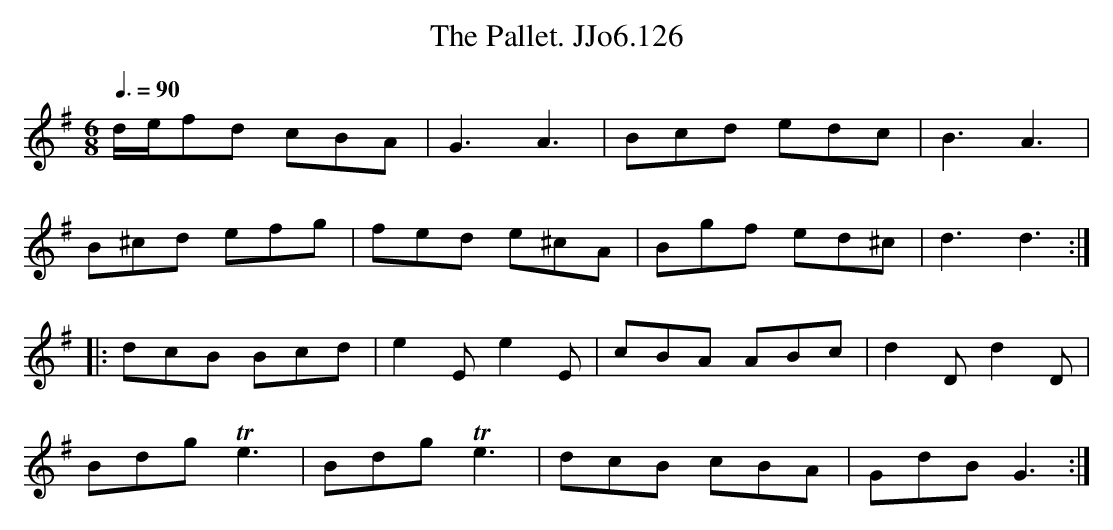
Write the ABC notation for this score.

X:1
T:Pallet. JJo6.126, The
M:6/8
L:1/8
Q:3/8=90
K:G
d/e/fd cBA | G3 A3 | Bcd edc | B3 A3 |
B^cd efg | fed e^cA | Bgf ed^c | d3 d3 :|
|:dcB Bcd | e2E e2E | cBA ABc | d2D d2D |
Bdg Te3 | Bdg Te3 | dcB cBA | GdB G3 :|
